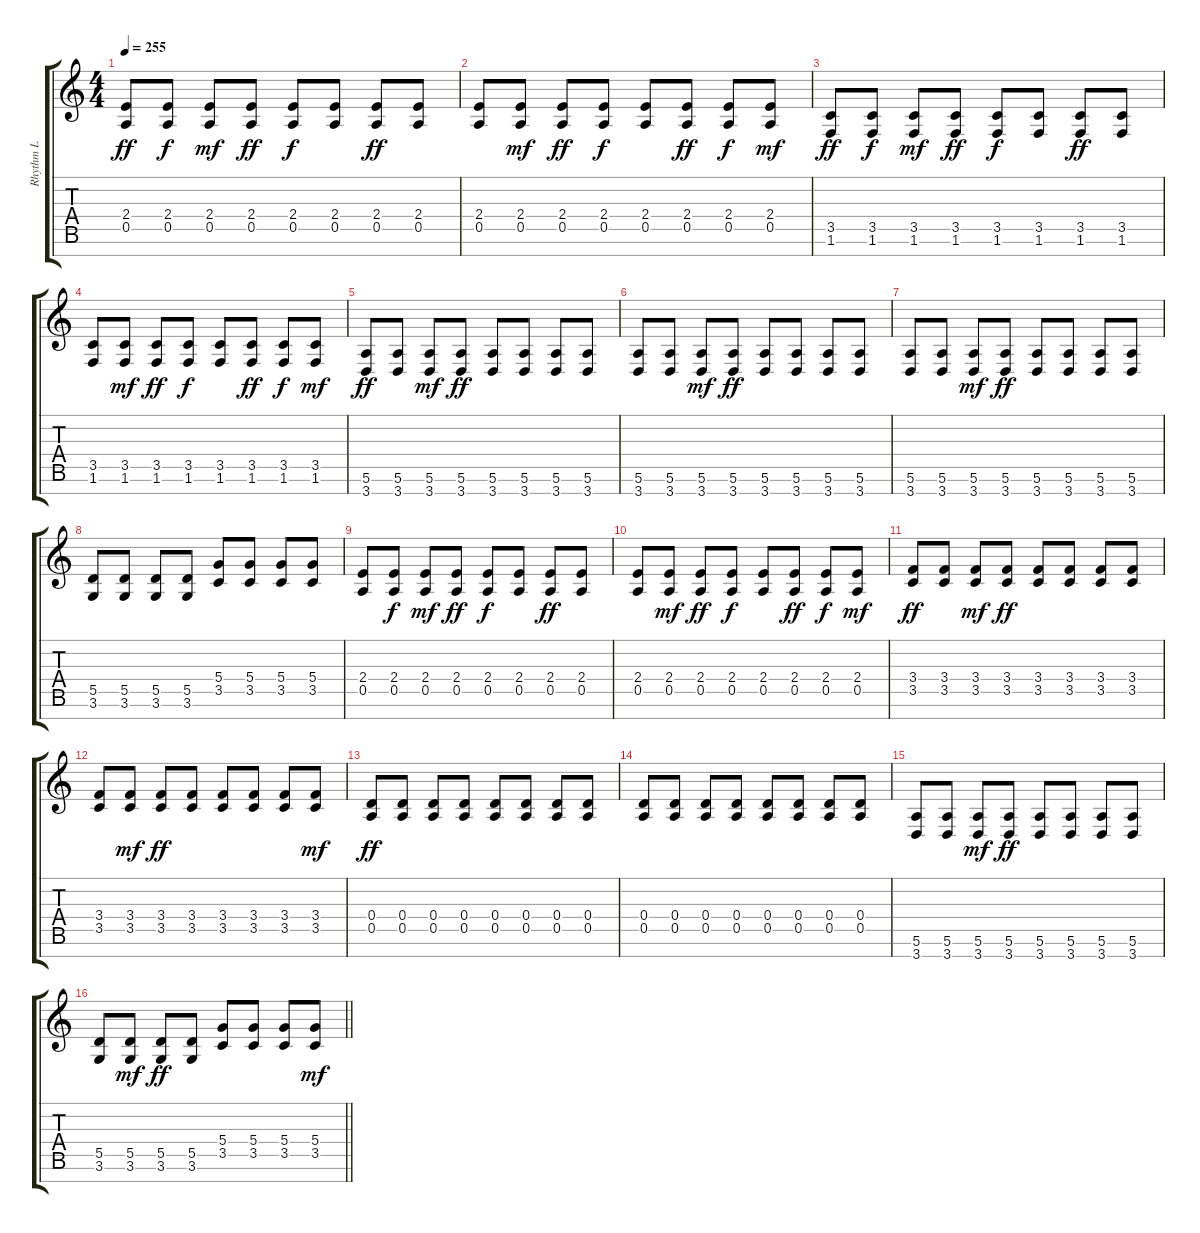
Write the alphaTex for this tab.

\track ("Rhythm L" "Rhythm L") {instrument distortionguitar}
\staff {score tabs}
\tuning (E4 B3 G3 D3 A2 E2 B1) {hide}
\ts (4 4)
\tempo 255
\clef g2
\ks c
(2.4 0.5).8{dy ff} (2.4 0.5).8{dy f} (2.4 0.5).8{dy mf} (2.4 0.5).8{dy ff} (2.4 0.5).8{dy f} (2.4 0.5).8 (2.4 0.5).8{dy ff} (2.4 0.5).8 |
(2.4 0.5).8 (2.4 0.5).8{dy mf} (2.4 0.5).8{dy ff} (2.4 0.5).8{dy f} (2.4 0.5).8 (2.4 0.5).8{dy ff} (2.4 0.5).8{dy f} (2.4 0.5).8{dy mf} |
(3.5 1.6).8{dy ff} (3.5 1.6).8{dy f} (3.5 1.6).8{dy mf} (3.5 1.6).8{dy ff} (3.5 1.6).8{dy f} (3.5 1.6).8 (3.5 1.6).8{dy ff} (3.5 1.6).8 |
(3.5 1.6).8 (3.5 1.6).8{dy mf} (3.5 1.6).8{dy ff} (3.5 1.6).8{dy f} (3.5 1.6).8 (3.5 1.6).8{dy ff} (3.5 1.6).8{dy f} (3.5 1.6).8{dy mf} |
(5.6 3.7).8{dy ff} (5.6 3.7).8 (5.6 3.7).8{dy mf} (5.6 3.7).8{dy ff} (5.6 3.7).8 (5.6 3.7).8 (5.6 3.7).8 (5.6 3.7).8 |
(5.6 3.7).8 (5.6 3.7).8 (5.6 3.7).8{dy mf} (5.6 3.7).8{dy ff} (5.6 3.7).8 (5.6 3.7).8 (5.6 3.7).8 (5.6 3.7).8 |
(5.6 3.7).8 (5.6 3.7).8 (5.6 3.7).8{dy mf} (5.6 3.7).8{dy ff} (5.6 3.7).8 (5.6 3.7).8 (5.6 3.7).8 (5.6 3.7).8 |
(5.5 3.6).8 (5.5 3.6).8 (5.5 3.6).8 (5.5 3.6).8 (5.4 3.5).8 (5.4 3.5).8 (5.4 3.5).8 (5.4 3.5).8 |
(2.4 0.5).8 (2.4 0.5).8{dy f} (2.4 0.5).8{dy mf} (2.4 0.5).8{dy ff} (2.4 0.5).8{dy f} (2.4 0.5).8 (2.4 0.5).8{dy ff} (2.4 0.5).8 |
(2.4 0.5).8 (2.4 0.5).8{dy mf} (2.4 0.5).8{dy ff} (2.4 0.5).8{dy f} (2.4 0.5).8 (2.4 0.5).8{dy ff} (2.4 0.5).8{dy f} (2.4 0.5).8{dy mf} |
(3.4 3.5).8{dy ff} (3.4 3.5).8 (3.4 3.5).8{dy mf} (3.4 3.5).8{dy ff} (3.4 3.5).8 (3.4 3.5).8 (3.4 3.5).8 (3.4 3.5).8 |
(3.4 3.5).8 (3.4 3.5).8{dy mf} (3.4 3.5).8{dy ff} (3.4 3.5).8 (3.4 3.5).8 (3.4 3.5).8 (3.4 3.5).8 (3.4 3.5).8{dy mf} |
(0.4 0.5).8{dy ff} (0.4 0.5).8 (0.4 0.5).8 (0.4 0.5).8 (0.4 0.5).8 (0.4 0.5).8 (0.4 0.5).8 (0.4 0.5).8 |
(0.4 0.5).8 (0.4 0.5).8 (0.4 0.5).8 (0.4 0.5).8 (0.4 0.5).8 (0.4 0.5).8 (0.4 0.5).8 (0.4 0.5).8 |
(5.6 3.7).8 (5.6 3.7).8 (5.6 3.7).8{dy mf} (5.6 3.7).8{dy ff} (5.6 3.7).8 (5.6 3.7).8 (5.6 3.7).8 (5.6 3.7).8 |
\barLineRight lightlight
(5.5 3.6).8 (5.5 3.6).8{dy mf} (5.5 3.6).8{dy ff} (5.5 3.6).8 (5.4 3.5).8 (5.4 3.5).8 (5.4 3.5).8 (5.4 3.5).8{dy mf}
